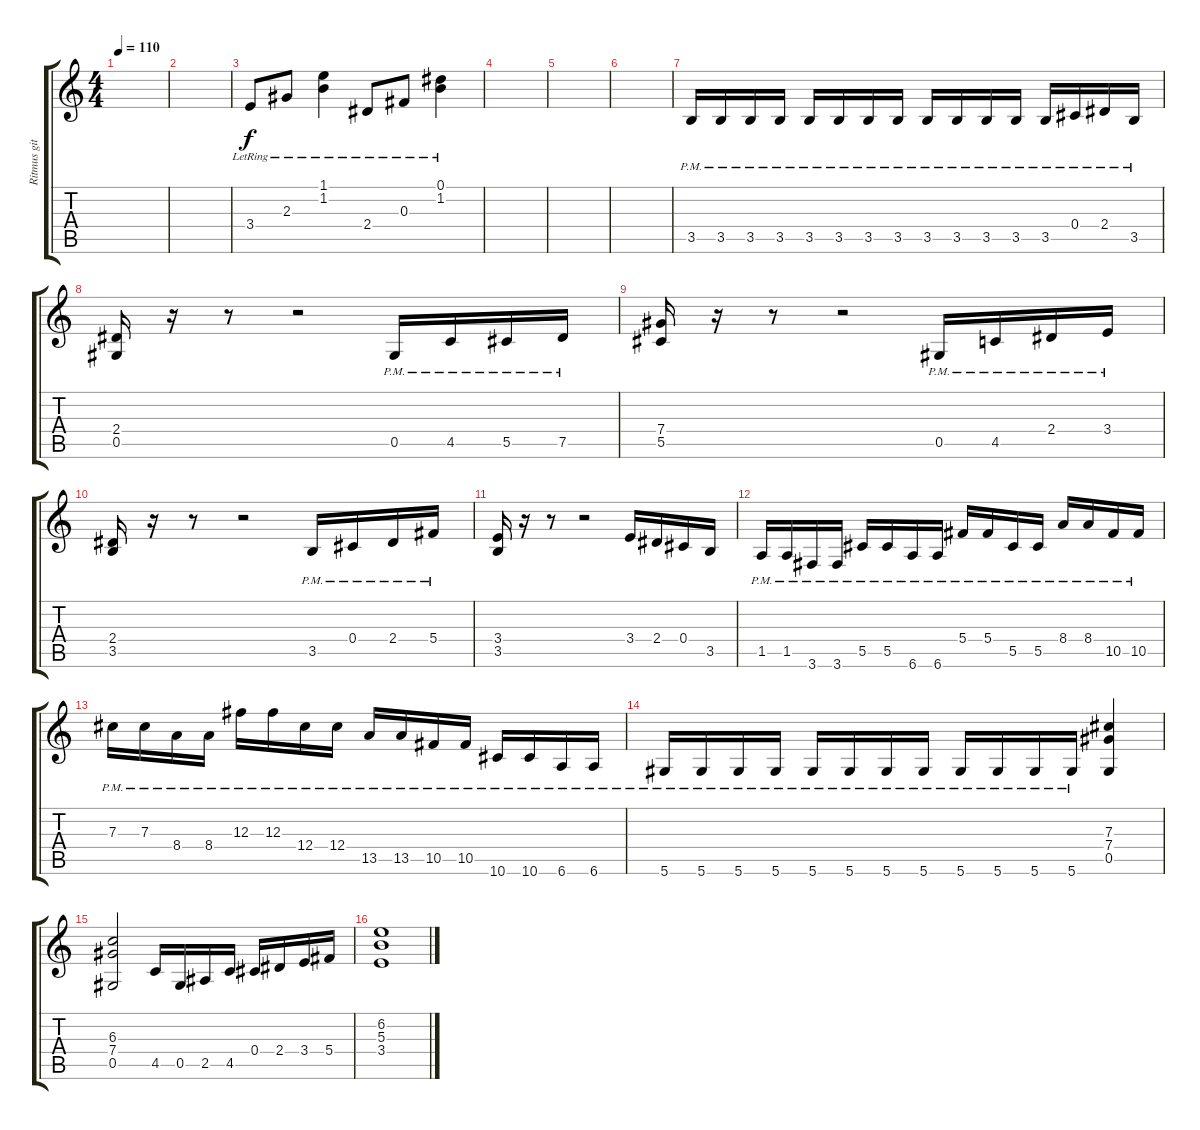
\track ("Ritmus gitár" "Ritmus git") {instrument distortionguitar}
\staff {score tabs}
\tuning (Eb4 Bb3 Gb3 Db3 Ab2 Eb2) {hide}
\ts (4 4)
\tempo 110
\clef g2
\ks c
|
|
3.4{lr}.8{volume 9 instrument acousticguitarsteel} 2.3{lr}.8 (1.1{lr} 1.2{lr}).4 2.4{lr}.8 0.3{lr}.8 (0.1{lr} 1.2{lr}).4 |
|
|
|
3.5{pm}.16{volume 13 instrument distortionguitar} 3.5{pm}.16 3.5{pm}.16 3.5{pm}.16 3.5{pm}.16 3.5{pm}.16 3.5{pm}.16 3.5{pm}.16 3.5{pm}.16 3.5{pm}.16 3.5{pm}.16 3.5{pm}.16 3.5{pm}.16 0.4{pm}.16 2.4{pm}.16 3.5{pm}.16 |
(2.4 0.5).16 r.16 r.8 r.2 0.5{pm}.16 4.5{pm}.16 5.5{pm}.16 7.5{pm}.16 |
(7.4 5.5).16 r.16 r.8 r.2 0.5{pm}.16 4.5{pm}.16 2.4{pm}.16 3.4{pm}.16 |
(2.4 3.5).16 r.16 r.8 r.2 3.5{pm}.16 0.4{pm}.16 2.4{pm}.16 5.4{pm}.16 |
(3.4 3.5).16 r.16 r.8 r.2 3.4.16 2.4.16 0.4.16 3.5.16 |
1.5{pm}.16 1.5{pm}.16 3.6{pm}.16 3.6{pm}.16 5.5{pm}.16 5.5{pm}.16 6.6{pm}.16 6.6{pm}.16 5.4{pm}.16 5.4{pm}.16 5.5{pm}.16 5.5{pm}.16 8.4{pm}.16 8.4{pm}.16 10.5{pm}.16 10.5{pm}.16 |
7.3{pm}.16 7.3{pm}.16 8.4{pm}.16 8.4{pm}.16 12.3{pm}.16 12.3{pm}.16 12.4{pm}.16 12.4{pm}.16 13.5{pm}.16 13.5{pm}.16 10.5{pm}.16 10.5{pm}.16 10.6{pm}.16 10.6{pm}.16 6.6{pm}.16 6.6{pm}.16 |
5.6{pm}.16 5.6{pm}.16 5.6{pm}.16 5.6{pm}.16 5.6{pm}.16 5.6{pm}.16 5.6{pm}.16 5.6{pm}.16 5.6{pm}.16 5.6{pm}.16 5.6{pm}.16 5.6{pm}.16 (7.3 7.4 0.5).4 |
(6.3 7.4 0.5).2 4.5.16 0.5.16 2.5.16 4.5.16 0.4.16 2.4.16 3.4.16 5.4.16 |
(6.2 5.3 3.4).1
